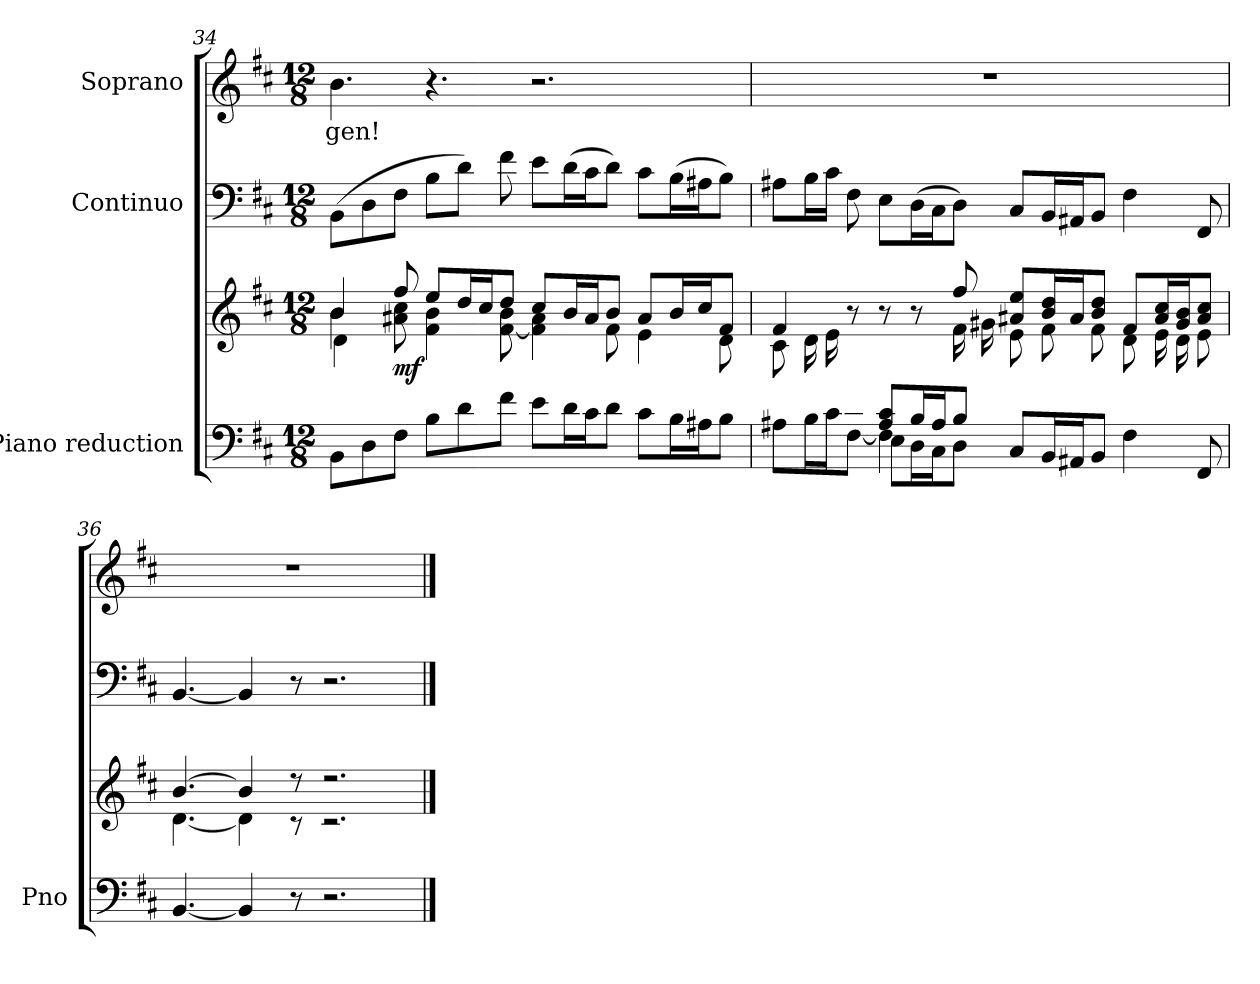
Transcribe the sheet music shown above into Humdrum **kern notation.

**kern	**kern	**dynam	**kern	**kern	**text
*part3	*part3	*part3	*part2	*part1	*part1
*staff4	*staff3	*staff3/4	*staff2	*staff1	*staff1
*I"Piano reduction	*	*	*I"Continuo	*I"Soprano	*
*I'Pno	*	*	*	*	*
!!LO:LB:g=z
*clefF4	*clefG2	*	*clefF4	*clefG2	*
*k[f#c#]	*k[f#c#]	*	*k[f#c#]	*k[f#c#]	*
*M12/8	*M12/8	*	*M12/8	*M12/8	*
=34	=34	=34	=34	=34	=34
*	*^	*	*	*	*
*	*	*^	*	*	*	*
!	!	!	!	!	!	!	!LO:LY:b
8BB\L	4b/	4b\	4d\	.	(8BB\L	4.b\	-gen!
8D\	.	.	.	.	8D\	.	.
!	!	!	!	!LO:DY:b	!	!	!
8F#\J	8ff#/	8a#X\ 8cc#\	4ryy	mf	8F#\J	.	.
8B\L	8ee/L	4f#\ 4b\	.	.	8B\L	4.r	.
8d\	16dd/L	.	1ryy	.	8d\J)	.	.
.	16cc#/J	.	.	.	.	.	.
8f#\J	8dd/J	[8f#\ 8b\	.	.	8f#\	.	.
8e\L	8cc#/L	4f#\] 4a#\	.	.	8e\L	2.r	.
16d\L	16b/L	.	.	.	(16d\L	.	.
16c#\J	16a#/J	.	.	.	16c#\J	.	.
8d\J	8b/J	8f#\	.	.	8d\J)	.	.
8c#\L	8a#/L	4e\	.	.	8c#\L	.	.
16B\L	16b/L	.	.	.	(16B\L	.	.
16A#X\J	16cc#/J	.	.	.	16A#X\J	.	.
8B\J	8f#/J	8d\	.	.	8B\J)	.	.
*	*	*v	*v	*	*	*	*
=35	=35	=35	=35	=35	=35	=35
*^	*	*	*	*	*	*
*	*^	*	*	*	*	*	*
4ryy	8A#X\L	4.ryy	4f#/	8c#\L	.	8A#X\L	1.r	.
.	16B\L	.	.	16d\L	.	16B\L	.	.
.	16c#\J	.	.	16e\J	.	16c#\JJ	.	.
8B/ 8d/J	[>8F#\J	.	8r	4.ryy	.	8F#\	.	.
4F#\]	8A#/ 8c#/L	8E\L	8r	.	.	8E\L	.	.
.	16B/L	16D\L	8r	.	.	(16D\L	.	.
.	16A#/J	16C#\J	.	.	.	16C#\J	.	.
2..ryy	8B/J	8D\J	8ff#/	16f#\LL	.	8D\J)	.	.
.	.	.	.	16g#X\JJ	.	.	.	.
.	8C#/L	4ryy	8a#X/ 8ee/L	8e\L	.	8C#/L	.	.
.	16BB/L	.	16b/ 16dd/L	8f#\	.	16BB/L	.	.
.	16AA#X/J	.	16a#/J	.	.	16AA#X/J	.	.
.	8BB/J	2ryy	8b/ 8dd/J	8f#\J	.	8BB/J	.	.
.	4F#\	.	8f#/L	8d\L	.	4F#\	.	.
.	.	.	16a#/ 16cc#/L	16e\L	.	.	.	.
.	.	.	16g#/ 16b/J	16d\J	.	.	.	.
.	8FF#/	.	8a#/ 8cc#/J	8e\J	.	8FF#/	.	.
*v	*v	*v	*	*	*	*	*	*
=36	=36	=36	=36	=36	=36	=36
[4.BB/	[4.b/	[4.d\	.	[4.BB/	1.r	.
4BB/]	4b/]	4d\]	.	4BB/]	.	.
8r	8r	8r	.	8r	.	.
2.r	2.r	2.r	.	2.r	.	.
*	*v	*v	*	*	*	*
==	==	==	==	==	==
*-	*-	*-	*-	*-	*-
